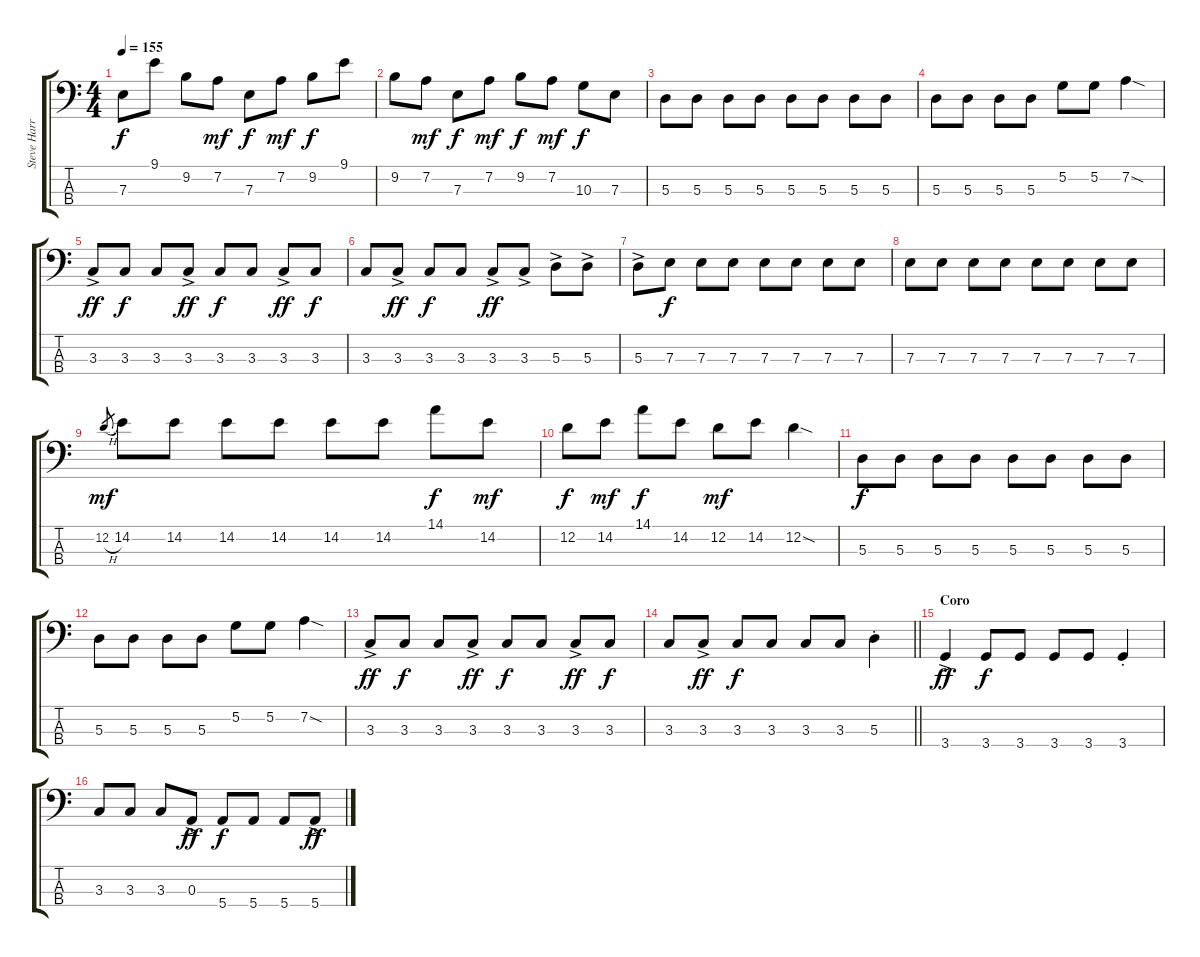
\track ("Steve Harris" "Steve Harr") {instrument electricbassfinger}
\staff {score tabs}
\tuning (G2 D2 A1 E1) {hide}
\ts (4 4)
\tempo 155
\clef f4
\ks c
7.3.8{dy f} 9.1.8 9.2.8 7.2.8{dy mf} 7.3.8{dy f} 7.2.8{dy mf} 9.2.8{dy f} 9.1.8 |
9.2.8 7.2.8{dy mf} 7.3.8{dy f} 7.2.8{dy mf} 9.2.8{dy f} 7.2.8{dy mf} 10.3.8{dy f} 7.3.8 |
5.3.8 5.3.8 5.3.8 5.3.8 5.3.8 5.3.8 5.3.8 5.3.8 |
5.3.8 5.3.8 5.3.8 5.3.8 5.2.8 5.2.8 7.2{sod}.4 |
3.3{ac}.8{dy ff} 3.3.8{dy f} 3.3.8 3.3{ac}.8{dy ff} 3.3.8{dy f} 3.3.8 3.3{ac}.8{dy ff} 3.3.8{dy f} |
3.3.8 3.3{ac}.8{dy ff} 3.3.8{dy f} 3.3.8 3.3{ac}.8{dy ff} 3.3{ac}.8 5.3{ac}.8 5.3{ac}.8 |
5.3{ac}.8 7.3.8{dy f} 7.3.8 7.3.8 7.3.8 7.3.8 7.3.8 7.3.8 |
7.3.8 7.3.8 7.3.8 7.3.8 7.3.8 7.3.8 7.3.8 7.3.8 |
12.2{h}.8{gr dy mf} 14.2.8 14.2.8 14.2.8 14.2.8 14.2.8 14.2.8 14.1.8{dy f} 14.2.8{dy mf} |
12.2.8{dy f} 14.2.8{dy mf} 14.1.8{dy f} 14.2.8 12.2.8{dy mf} 14.2.8 12.2{sod}.4 |
5.3.8{dy f} 5.3.8 5.3.8 5.3.8 5.3.8 5.3.8 5.3.8 5.3.8 |
5.3.8 5.3.8 5.3.8 5.3.8 5.2.8 5.2.8 7.2{sod}.4 |
3.3{ac}.8{dy ff} 3.3.8{dy f} 3.3.8 3.3{ac}.8{dy ff} 3.3.8{dy f} 3.3.8 3.3{ac}.8{dy ff} 3.3.8{dy f} |
\barLineRight lightlight
3.3.8 3.3{ac}.8{dy ff} 3.3.8{dy f} 3.3.8 3.3.8 3.3.8 5.3{st}.4 |
\section ("" "Coro")
3.4{ac}.4{dy ff} 3.4.8{dy f} 3.4.8 3.4.8 3.4.8 3.4{st}.4 |
3.3.8 3.3.8 3.3.8 0.3{ac}.8{dy ff} 5.4.8{dy f} 5.4.8 5.4.8 5.4{ac}.8{dy ff}
